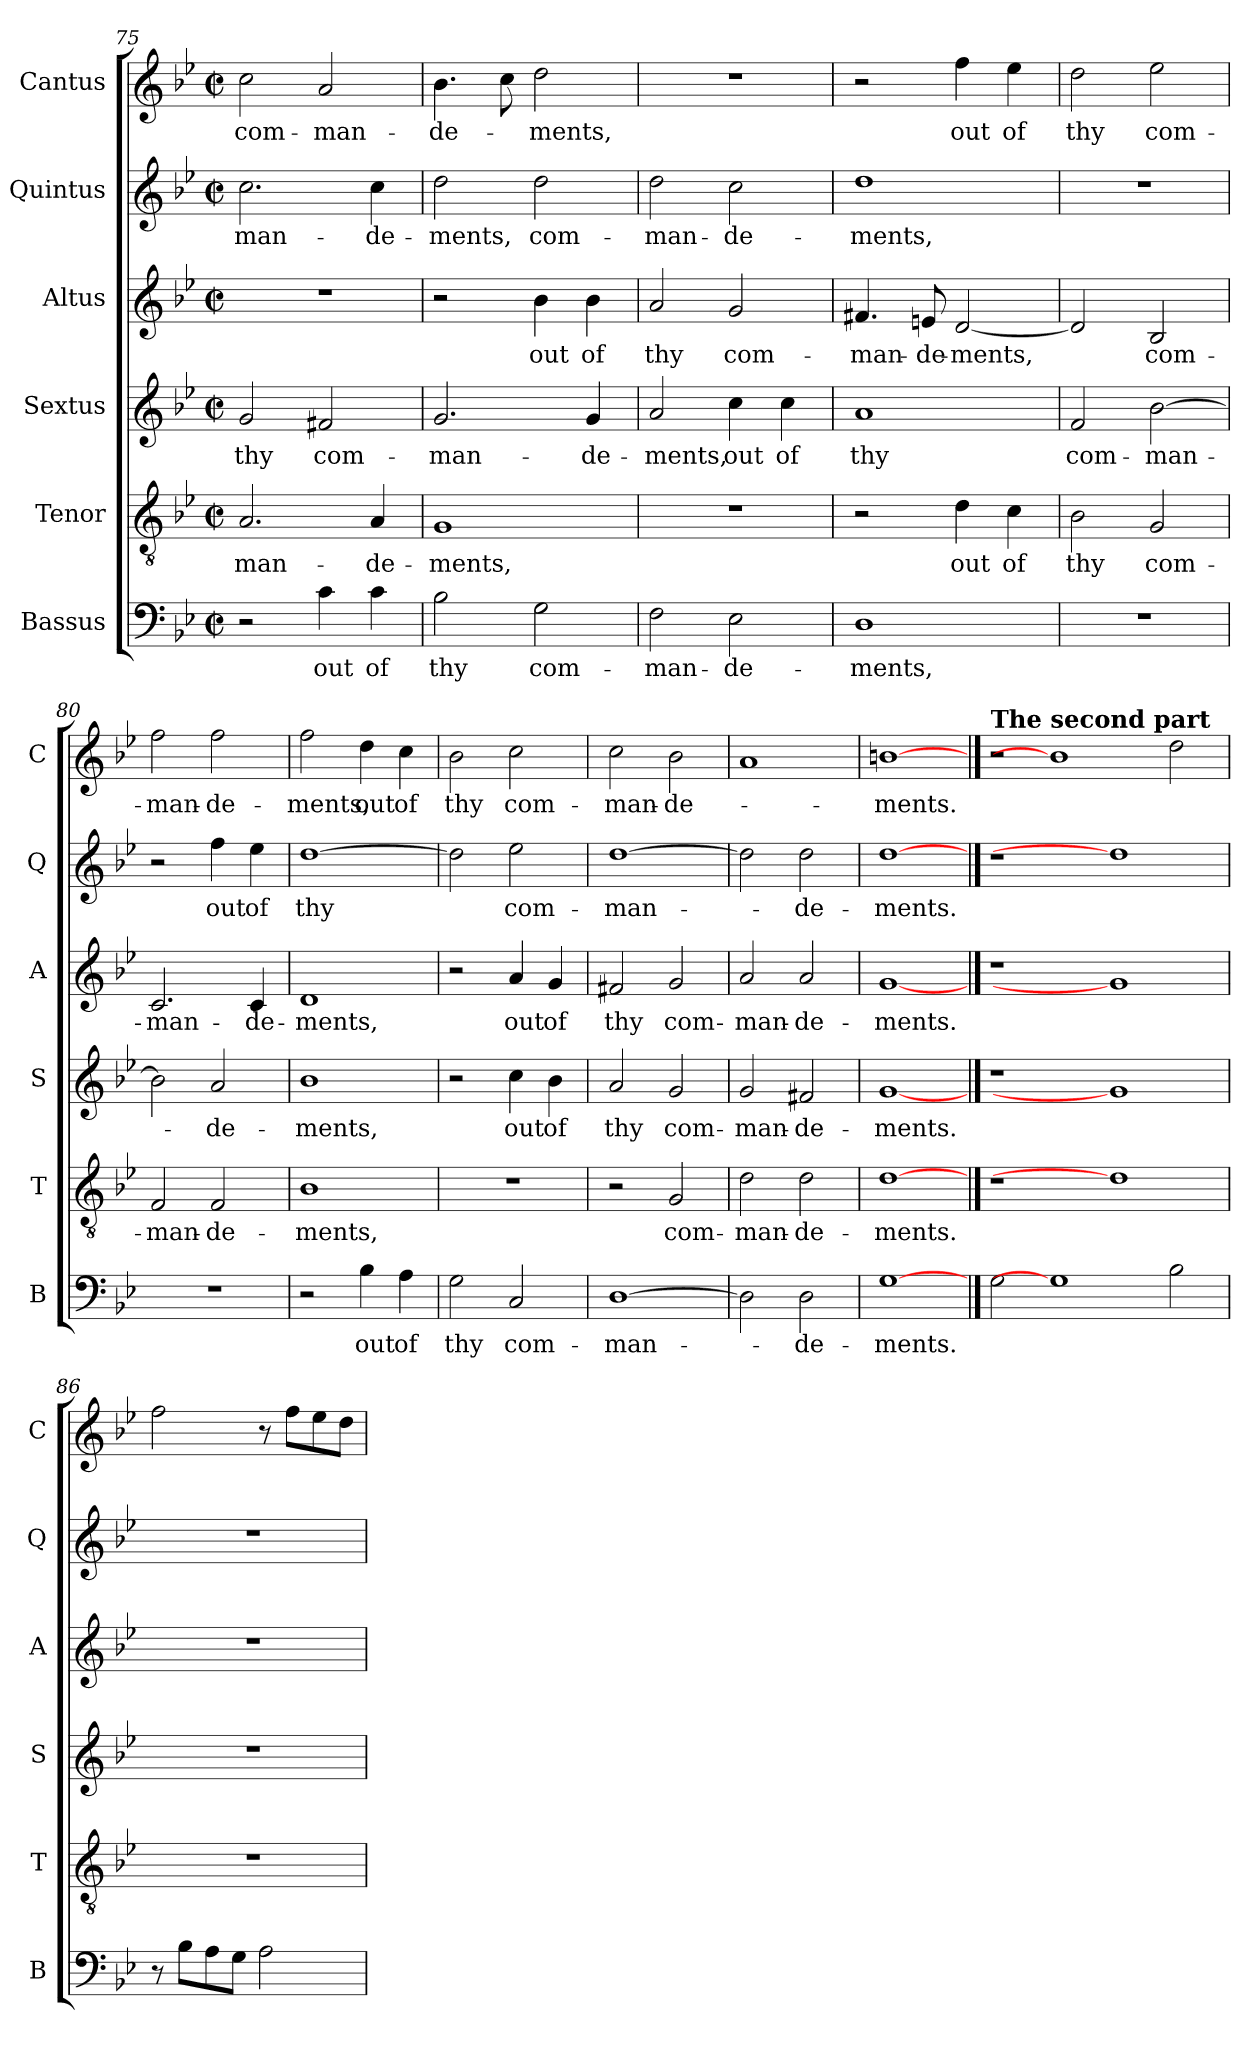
**kern	**text	**kern	**text	**kern	**text	**kern	**text	**kern	**text	**kern	**text
*part6	*part6	*part5	*part5	*part4	*part4	*part3	*part3	*part2	*part2	*part1	*part1
*staff6	*staff6	*staff5	*staff5	*staff4	*staff4	*staff3	*staff3	*staff2	*staff2	*staff1	*staff1
*I"Bassus	*	*I"Tenor	*	*I"Sextus	*	*I"Altus	*	*I"Quintus	*	*I"Cantus	*
*I'B	*	*I'T	*	*I'S	*	*I'A	*	*I'Q	*	*I'C	*
*clefF4	*	*clefGv2	*	*clefG2	*	*clefG2	*	*clefG2	*	*clefG2	*
*k[b-e-]	*	*k[b-e-]	*	*k[b-e-]	*	*k[b-e-]	*	*k[b-e-]	*	*k[b-e-]	*
*B-:	*	*B-:	*	*B-:	*	*B-:	*	*B-:	*	*B-:	*
*M2/2	*	*M2/2	*	*M2/2	*	*M2/2	*	*M2/2	*	*M2/2	*
*met(c|)	*	*met(c|)	*	*met(c|)	*	*met(c|)	*	*met(c|)	*	*met(c|)	*
=75	=75	=75	=75	=75	=75	=75	=75	=75	=75	=75	=75
!	!	!	!LO:LY:b	!	!LO:LY:b	!	!	!	!LO:LY:b	!	!LO:LY:b
2r	.	2.A/	-man-	2g/	thy	1r	.	2.cc\	-man-	2cc\	com-
!	!LO:LY:b	!	!	!	!LO:LY:b	!	!	!	!	!	!LO:LY:b
4c\	out	.	.	2f#X/	com-	.	.	.	.	2a/	-man-
!	!LO:LY:b	!	!LO:LY:b	!	!	!	!	!	!LO:LY:b	!	!
4c\	of	4A/	-de-	.	.	.	.	4cc\	-de-	.	.
=76	=76	=76	=76	=76	=76	=76	=76	=76	=76	=76	=76
!	!LO:LY:b	!	!LO:LY:b	!	!LO:LY:b	!	!	!	!LO:LY:b	!	!LO:LY:b
2B-\	thy	1G	-ments,	2.g/	-man-	2r	.	2dd\	-ments,	4.b-\	-de-
.	.	.	.	.	.	.	.	.	.	8cc\	.
!	!LO:LY:b	!	!	!	!	!	!LO:LY:b	!	!LO:LY:b	!	!LO:LY:b
2G\	com-	.	.	.	.	4b-\	out	2dd\	com-	2dd\	-ments,
!	!	!	!	!	!LO:LY:b	!	!LO:LY:b	!	!	!	!
.	.	.	.	4g/	-de-	4b-\	of	.	.	.	.
=77	=77	=77	=77	=77	=77	=77	=77	=77	=77	=77	=77
!	!LO:LY:b	!	!	!	!LO:LY:b	!	!LO:LY:b	!	!LO:LY:b	!	!
2F\	-man-	1r	.	2a/	-ments,	2a/	thy	2dd\	-man-	1r	.
!	!LO:LY:b	!	!	!	!LO:LY:b	!	!LO:LY:b	!	!LO:LY:b	!	!
2E-\	-de-	.	.	4cc\	out	2g/	com-	2cc\	-de-	.	.
!	!	!	!	!	!LO:LY:b	!	!	!	!	!	!
.	.	.	.	4cc\	of	.	.	.	.	.	.
=78	=78	=78	=78	=78	=78	=78	=78	=78	=78	=78	=78
!	!LO:LY:b	!	!	!	!LO:LY:b	!	!LO:LY:b	!	!LO:LY:b	!	!
1D	-ments,	2r	.	1a	thy	4.f#X/	-man-	1dd	-ments,	2r	.
!	!	!	!	!	!	!	!LO:LY:b	!	!	!	!
.	.	.	.	.	.	8en/	-de-	.	.	.	.
!	!	!	!LO:LY:b	!	!	!	!LO:LY:b	!	!	!	!LO:LY:b
.	.	4d\	out	.	.	[2d/	-ments,	.	.	4ff\	out
!	!	!	!LO:LY:b	!	!	!	!	!	!	!	!LO:LY:b
.	.	4c\	of	.	.	.	.	.	.	4ee-\	of
!!LO:LB:g=z
=79	=79	=79	=79	=79	=79	=79	=79	=79	=79	=79	=79
!	!	!	!LO:LY:b	!	!LO:LY:b	!	!	!	!	!	!LO:LY:b
1r	.	2B-\	thy	2f/	com-	2d/]	.	1r	.	2dd\	thy
!	!	!	!LO:LY:b	!	!LO:LY:b	!	!LO:LY:b	!	!	!	!LO:LY:b
.	.	2G/	com-	[2b-\	-man-	2B-/	com-	.	.	2ee-\	com-
=80	=80	=80	=80	=80	=80	=80	=80	=80	=80	=80	=80
!	!	!	!LO:LY:b	!	!	!	!LO:LY:b	!	!	!	!LO:LY:b
1r	.	2F/	-man-	2b-\]	.	2.c/	-man-	2r	.	2ff\	-man-
!	!	!	!LO:LY:b	!	!LO:LY:b	!	!	!	!LO:LY:b	!	!LO:LY:b
.	.	2F/	-de-	2a/	-de-	.	.	4ff\	out	2ff\	-de-
!	!	!	!	!	!	!	!LO:LY:b	!	!LO:LY:b	!	!
.	.	.	.	.	.	4c/	-de-	4ee-\	of	.	.
=81	=81	=81	=81	=81	=81	=81	=81	=81	=81	=81	=81
!	!	!	!LO:LY:b	!	!LO:LY:b	!	!LO:LY:b	!	!LO:LY:b	!	!LO:LY:b
2r	.	1B-	-ments,	1b-	-ments,	1d	-ments,	[1dd	thy	2ff\	-ments,
!	!LO:LY:b	!	!	!	!	!	!	!	!	!	!LO:LY:b
4B-\	out	.	.	.	.	.	.	.	.	4dd\	out
!	!LO:LY:b	!	!	!	!	!	!	!	!	!	!LO:LY:b
4A\	of	.	.	.	.	.	.	.	.	4cc\	of
=82	=82	=82	=82	=82	=82	=82	=82	=82	=82	=82	=82
!	!LO:LY:b	!	!	!	!	!	!	!	!	!	!LO:LY:b
2G\	thy	1r	.	2r	.	2r	.	2dd\]	.	2b-\	thy
!	!LO:LY:b	!	!	!	!LO:LY:b	!	!LO:LY:b	!	!LO:LY:b	!	!LO:LY:b
2C/	com-	.	.	4cc\	out	4a/	out	2ee-\	com-	2cc\	com-
!	!	!	!	!	!LO:LY:b	!	!LO:LY:b	!	!	!	!
.	.	.	.	4b-\	of	4g/	of	.	.	.	.
=83	=83	=83	=83	=83	=83	=83	=83	=83	=83	=83	=83
!	!LO:LY:b	!	!	!	!LO:LY:b	!	!LO:LY:b	!	!LO:LY:b	!	!LO:LY:b
[1D	-man-	2r	.	2a/	thy	2f#X/	thy	[1dd	-man-	2cc\	-man-
!	!	!	!LO:LY:b	!	!LO:LY:b	!	!LO:LY:b	!	!	!	!LO:LY:b
.	.	2G/	com-	2g/	com-	2g/	com-	.	.	2b-\	-de-
=84	=84	=84	=84	=84	=84	=84	=84	=84	=84	=84	=84
!	!	!	!LO:LY:b	!	!LO:LY:b	!	!LO:LY:b	!	!	!	!
2D\]	.	2d\	-man-	2g/	-man-	2a/	-man-	2dd\]	.	1a	.
!	!LO:LY:b	!	!LO:LY:b	!	!LO:LY:b	!	!LO:LY:b	!	!LO:LY:b	!	!
2D\	-de-	2d\	-de-	2f#X/	-de-	2a/	-de-	2dd\	-de-	.	.
=85	=85	=85	=85	=85	=85	=85	=85	=85	=85	=85	=85
!	!LO:LY:b	!	!LO:LY:b	!	!LO:LY:b	!	!LO:LY:b	!	!LO:LY:b	!	!LO:LY:b
[1G	-ments.	[1d	-ments.	[1g	-ments.	[1g	-ments.	[1dd	-ments.	[1bn	-ments.
!!LO:PB:g=z
==85X4	==85X4	==85X4	==85X4	==85X4	==85X4	==85X4	==85X4	==85X4	==85X4	==85X4	==85X4
!	!	!	!	!	!	!	!	!	!	!LO:TX:a:B:t=The second part	!
2G\	.	1r	.	1r	.	1r	.	1r	.	2r	.
1G]	.	.	.	.	.	.	.	.	.	1b]	.
.	.	1d]	.	1g]	.	1g]	.	1dd]	.	.	.
2B-\	.	.	.	.	.	.	.	.	.	2dd\	.
=86	=86	=86	=86	=86	=86	=86	=86	=86	=86	=86	=86
8r	.	1r	.	1r	.	1r	.	1r	.	2ff\	.
8B-\L	.	.	.	.	.	.	.	.	.	.	.
8A\	.	.	.	.	.	.	.	.	.	.	.
8G\J	.	.	.	.	.	.	.	.	.	.	.
2A\	.	.	.	.	.	.	.	.	.	8r	.
.	.	.	.	.	.	.	.	.	.	8ff\L	.
.	.	.	.	.	.	.	.	.	.	8ee-\	.
.	.	.	.	.	.	.	.	.	.	8dd\J	.
=	=	=	=	=	=	=	=	=	=	=	=
*-	*-	*-	*-	*-	*-	*-	*-	*-	*-	*-	*-
